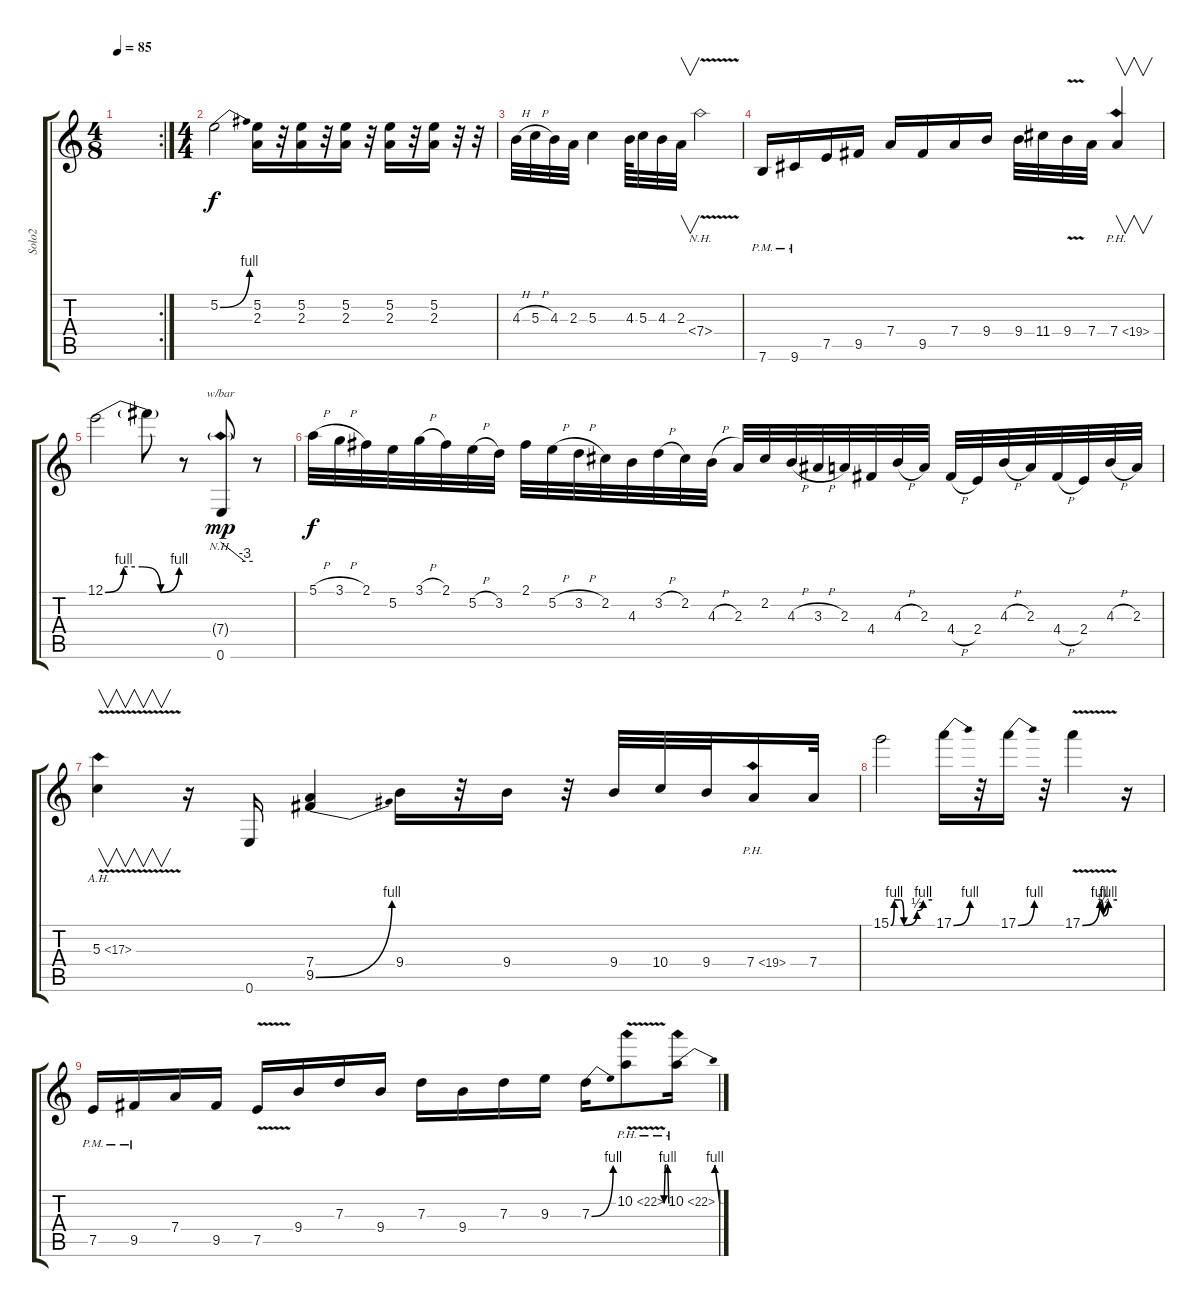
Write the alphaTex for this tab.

\track ("Solo2" "Solo2") {instrument overdrivenguitar}
\staff {score tabs}
\tuning (E4 B3 G3 D3 A2 E2) {hide}
\rc 2
\ts (4 8)
\tempo 85
\clef g2
\ks c
|
\ts (4 4)
5.2{be (bend 0 0 60 4)}.2{balance 8 instrument distortionguitar} (5.2 2.3).16 r.32 (5.2 2.3).16 r.32 (5.2 2.3).16 r.32 (5.2 2.3).16 r.32 (5.2 2.3).16 r.32 r.32 |
4.3{h}.32 5.3{h}.32 4.3.32 2.3.32 5.3.4 4.3.64 5.3.32 4.3.32 2.3.32{v} 7.4{nh v}.2 |
7.6{pm}.16 9.6{pm}.16 7.5.16 9.5.16 7.4.16 9.5.16 7.4.16 9.4.16 9.4.32 11.4.32 9.4{v}.32 7.4.32 7.4{ph 12}.4{v} |
12.1{be (custom 0 0 15 4 30 4 45 0 60 4)}.2 12.1{t}.8 r.8 (7.4{nh g} 0.6).8{tbe (custom default 0 0 45 -12 60 -12) dy mp} r.8 |
5.1{h}.32{dy f} 3.1{h}.32 2.1.32 5.2.32 3.1{h}.32 2.1.32 5.2{h}.32 3.2.32 2.1.32 5.2{h}.32 3.2{h}.32 2.2.32 4.3.32 3.2{h}.32 2.2.32 4.3{h}.32 2.3.32 2.2.32 4.3{h}.32 3.3{h}.32 2.3.32 4.4.32 4.3{h}.32 2.3.32 4.4{h}.32 2.4.32 4.3{h}.32 2.3.32 4.4{h}.32 2.4.32 4.3{h}.32 2.3.32 |
5.3{ah 12 v}.4{v} r.16 0.6.16 (7.4 9.5{be (bend 0 0 60 4)}).4 9.4.16 r.32 9.4.16 r.32 9.4.32 10.4.32 9.4.32 7.4{ph 12}.16 7.4.32 |
15.1{be (custom 0 0 5 4 14 4 19 0 38 2 47 4 60 4)}.2 17.1{be (bend 0 0 60 4)}.16 r.32 17.1{be (bend 0 0 60 4)}.16 r.32 17.1{be (custom 0 0 30 4 36 1 45 4 60 4) v}.4 r.16 |
7.5{pm}.16 9.5{pm}.16 7.4.16 9.5.16 7.5{v}.16 9.4.16 7.3.16 9.4.16 7.3.16 9.4.16 7.3.16 9.3.16 7.3{be (bend 0 0 60 4)}.16 10.2{be (custom 0 0 15 4 30 4 45 4 60 0) ph 12 v}.8 10.2{be (bend 0 0 60 4) ph 12}.16
